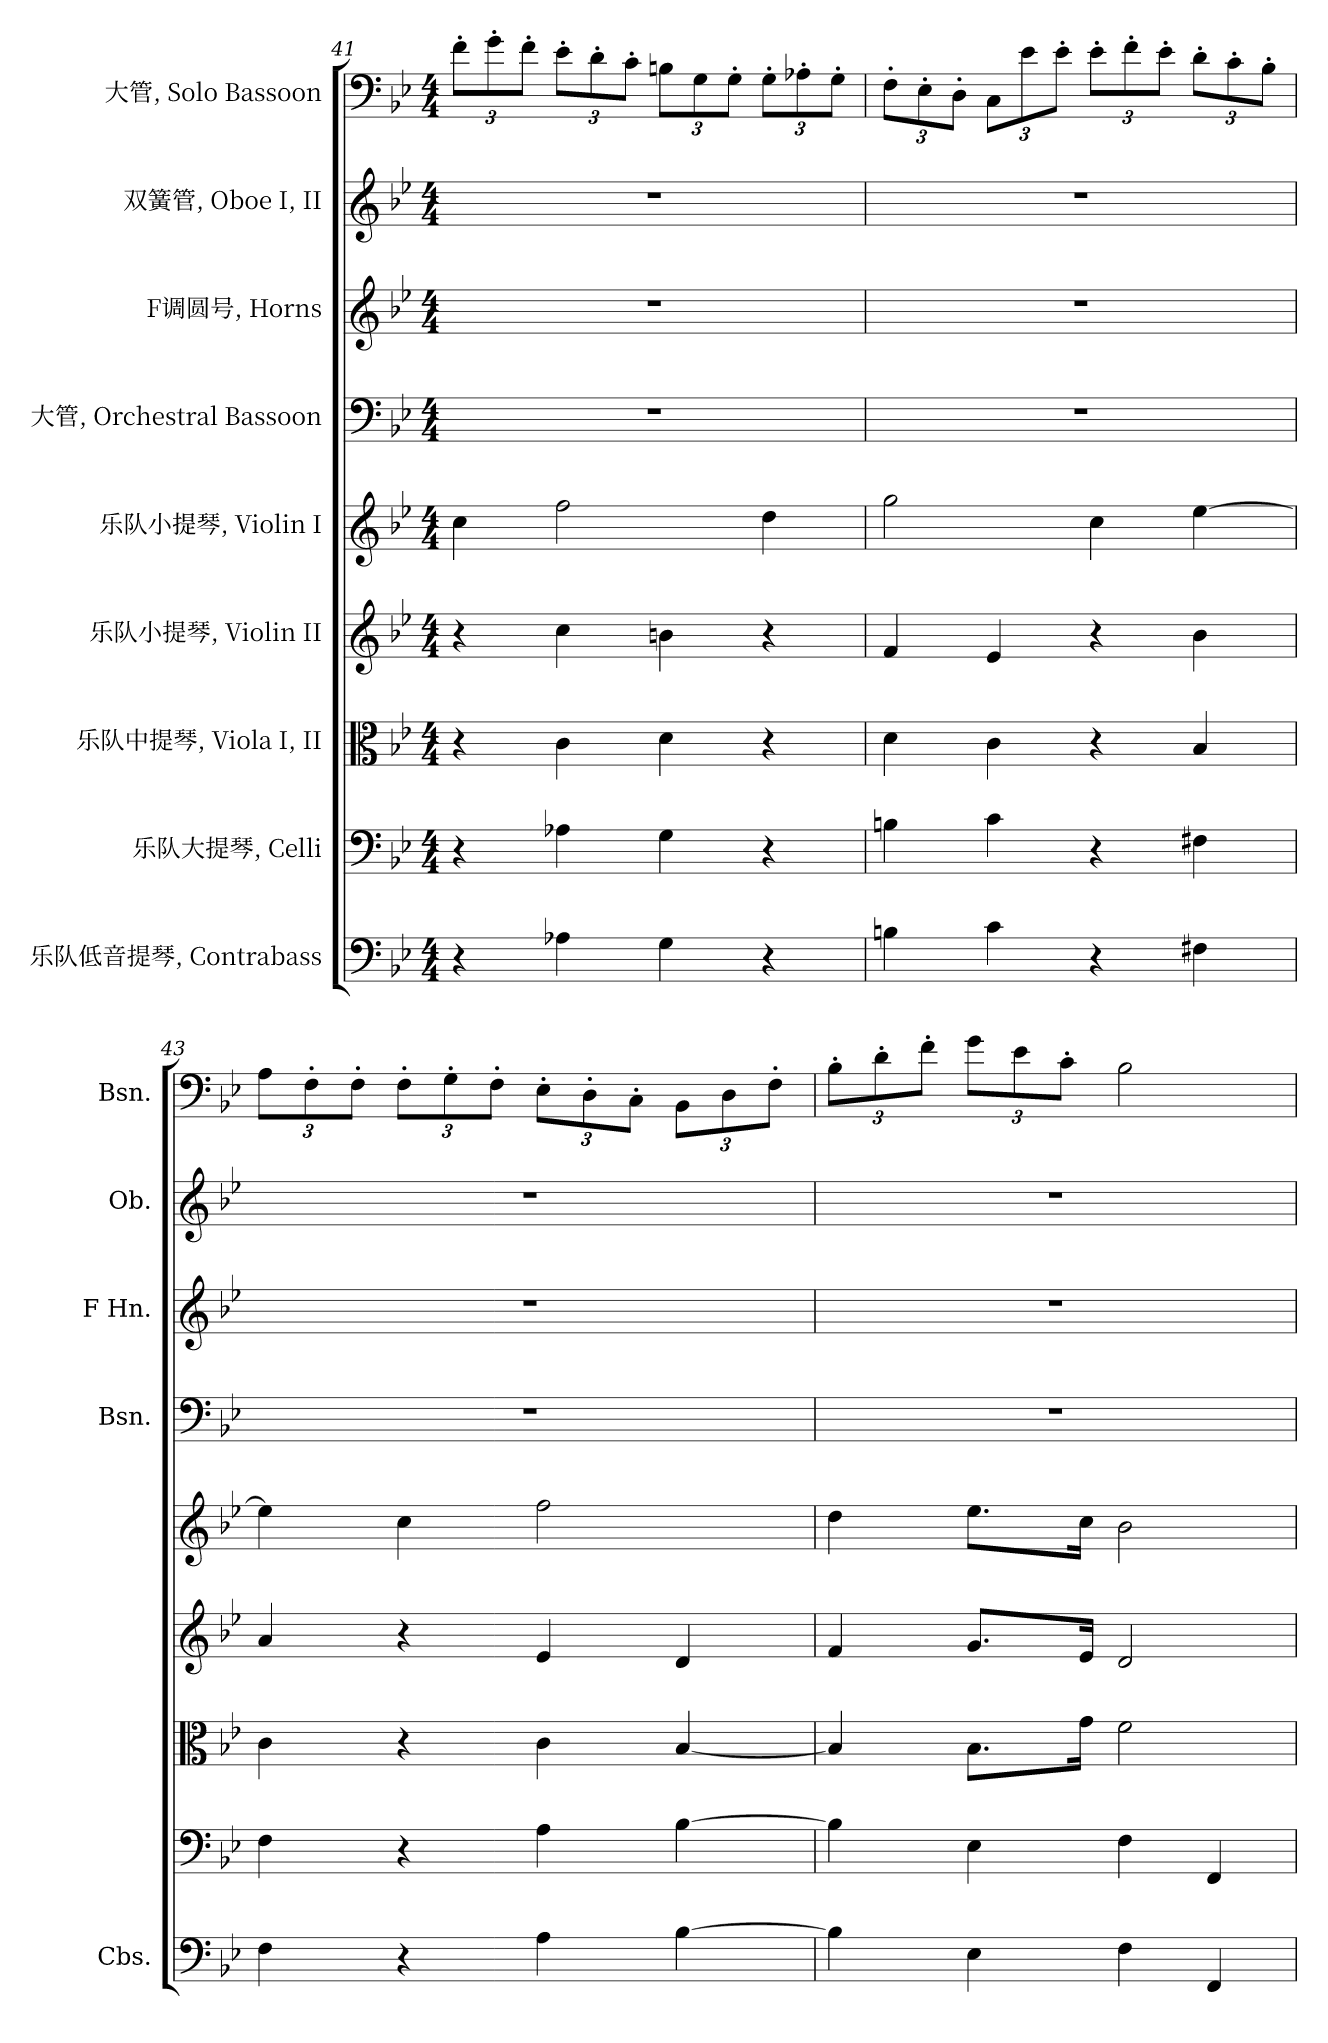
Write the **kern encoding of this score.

**kern	**kern	**kern	**kern	**kern	**kern	**kern	**kern	**kern
*part9	*part8	*part7	*part6	*part5	*part4	*part3	*part2	*part1
*staff9	*staff8	*staff7	*staff6	*staff5	*staff4	*staff3	*staff2	*staff1
*I"乐队低音提琴, Contrabass	*I"乐队大提琴, Celli	*I"乐队中提琴, Viola I, II	*I"乐队小提琴, Violin II	*I"乐队小提琴, Violin I	*I"大管, Orchestral Bassoon	*I"F调圆号, Horns	*I"双簧管, Oboe I, II	*I"大管, Solo Bassoon
*I'Cbs.	*	*	*	*	*I'Bsn.	*I'F Hn.	*I'Ob.	*I'Bsn.
*clefF4	*clefF4	*clefC3	*clefG2	*clefG2	*clefF4	*clefG2	*clefG2	*clefF4
*ITrd7c12	*	*	*	*	*	*ITrd4c7	*	*
*k[b-e-]	*k[b-e-]	*k[b-e-]	*k[b-e-]	*k[b-e-]	*k[b-e-]	*k[b-e-a-]	*k[b-e-]	*k[b-e-]
*M4/4	*M4/4	*M4/4	*M4/4	*M4/4	*M4/4	*M4/4	*M4/4	*M4/4
*	*	*	*	*	*	*	*	*Xbrackettup
=41	=41	=41	=41	=41	=41	=41	=41	=41
4r	4r	4r	4r	4cc\	1r	1r	1r	12f'\L
.	.	.	.	.	.	.	.	12g'\
.	.	.	.	.	.	.	.	12f'\J
4AA-X\	4A-X\	4c\	4cc\	2ff\	.	.	.	12e-'\L
.	.	.	.	.	.	.	.	12d'\
.	.	.	.	.	.	.	.	12c'\J
4GG\	4G\	4d\	4bn\	.	.	.	.	12Bn\L
.	.	.	.	.	.	.	.	12G\
.	.	.	.	.	.	.	.	12G'\J
4r	4r	4r	4r	4dd\	.	.	.	12G'\L
.	.	.	.	.	.	.	.	12A-X'\
.	.	.	.	.	.	.	.	12G'\J
!!LO:PB:g=z
=42	=42	=42	=42	=42	=42	=42	=42	=42
4BBn\	4Bn\	4d\	4f/	2gg\	1r	1r	1r	12F'\L
.	.	.	.	.	.	.	.	12E-'\
.	.	.	.	.	.	.	.	12D'\J
4C\	4c\	4c\	4e-/	.	.	.	.	12C\L
.	.	.	.	.	.	.	.	12e-\
.	.	.	.	.	.	.	.	12e-'\J
4r	4r	4r	4r	4cc\	.	.	.	12e-'\L
.	.	.	.	.	.	.	.	12f'\
.	.	.	.	.	.	.	.	12e-'\J
4FF#X\	4F#X\	4B-/	4b-\	[4ee-\	.	.	.	12d'\L
.	.	.	.	.	.	.	.	12c'\
.	.	.	.	.	.	.	.	12B-'\J
=43	=43	=43	=43	=43	=43	=43	=43	=43
4FF\	4F\	4c\	4a/	4ee-\]	1r	1r	1r	12A\L
.	.	.	.	.	.	.	.	12F'\
.	.	.	.	.	.	.	.	12F'\J
4r	4r	4r	4r	4cc\	.	.	.	12F'\L
.	.	.	.	.	.	.	.	12G'\
.	.	.	.	.	.	.	.	12F'\J
4AA\	4A\	4c\	4e-/	2ff\	.	.	.	12E-'\L
.	.	.	.	.	.	.	.	12D'\
.	.	.	.	.	.	.	.	12C'\J
[4BB-\	[4B-\	[4B-/	4d/	.	.	.	.	12BB-\L
.	.	.	.	.	.	.	.	12D\
.	.	.	.	.	.	.	.	12F'\J
=44	=44	=44	=44	=44	=44	=44	=44	=44
4BB-\]	4B-\]	4B-/]	4f/	4dd\	1r	1r	1r	12B-'\L
.	.	.	.	.	.	.	.	12d'\
.	.	.	.	.	.	.	.	12f'\J
4EE-\	4E-\	8.B-\L	8.g/L	8.ee-\L	.	.	.	12g\L
.	.	.	.	.	.	.	.	12e-\
.	.	.	.	.	.	.	.	12c'\J
.	.	16g\Jk	16e-/Jk	16cc\Jk	.	.	.	.
4FF\	4F\	2f\	2d/	2b-\	.	.	.	2B-\
4FFF/	4FF/	.	.	.	.	.	.	.
=	=	=	=	=	=	=	=	=
*-	*-	*-	*-	*-	*-	*-	*-	*-
